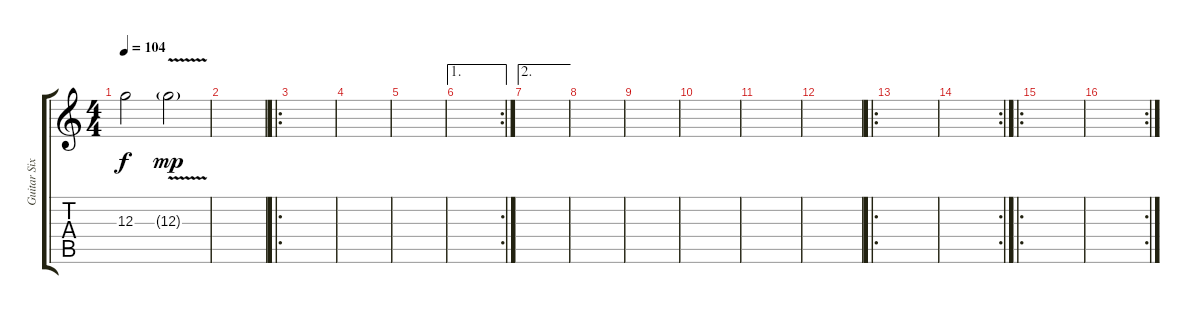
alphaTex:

\track ("Guitar Six" "Guitar Six") {instrument electricguitarclean}
\staff {score tabs}
\tuning (E4 B3 G3 D3 A2 E2) {hide}
\ts (4 4)
\tempo 104
\clef g2
\ks c
12.3.2{dy f} 12.3{v g}.2{dy mp} |
|
\ro
|
|
|
\ae 1
\rc 2
|
\ae 2
|
|
|
|
|
|
\ro
|
\rc 2
|
\ro
|
\rc 2
